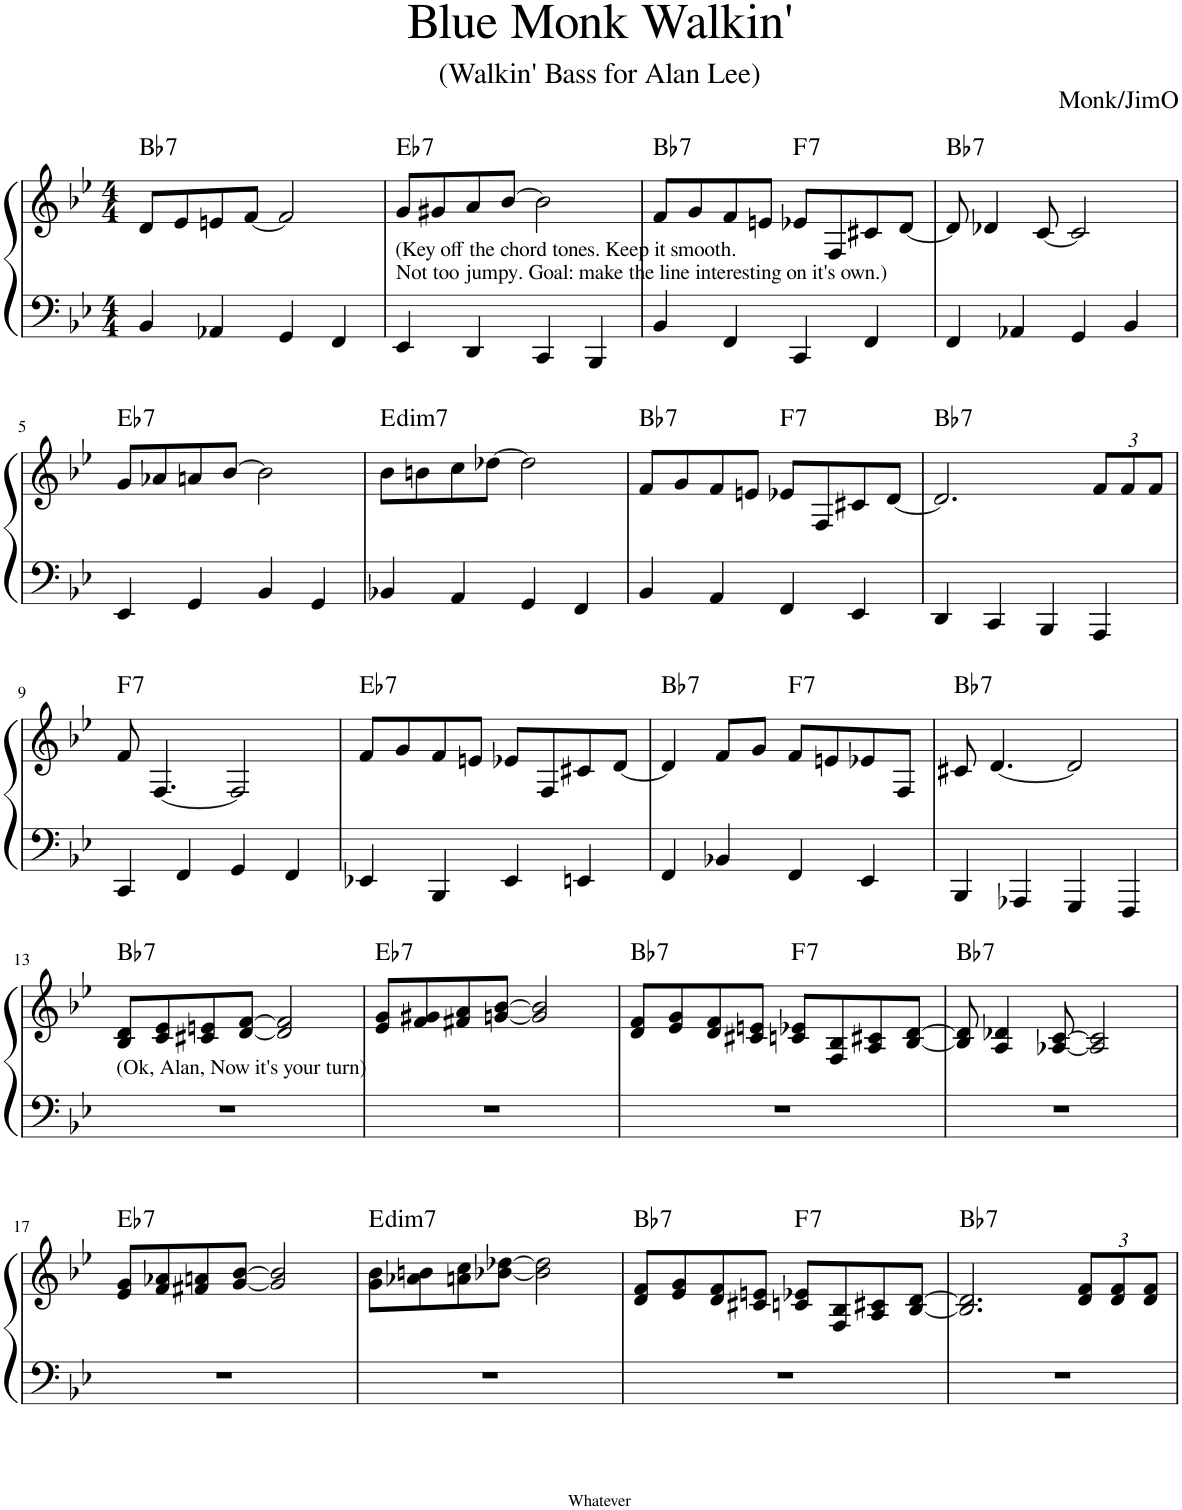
**kern	**kern	**harte
*part1	*part1	*part1
*staff2	*staff1	*
*I"Piano	*	*
*I'Pno.	*	*
*clefF4	*clefG2	*
*k[b-e-]	*k[b-e-]	*
*M4/4	*M4/4	*
=1	=1	=1
!	!	!LO:H:kt=7
4BB-/	8d/L	Bb:7
.	8e-/	.
4AA-X/	8en/	.
.	[8f/J	.
4GG/	2f/]	.
4FF/	.	.
=2	=2	=2
!LO:TX:a:t=(Key off the chord tones. Keep it smooth.	!	!
!LO:TX:a:t=Not too jumpy. Goal&colon; make the line interesting on it's own.)	!	!
!	!	!LO:H:kt=7
4EE-/	8g/L	Eb:7
.	8g#X/	.
4DD/	8a/	.
.	[8b-/J	.
4CC/	2b-\]	.
4BBB-/	.	.
=3	=3	=3
!	!	!LO:H:kt=7
4BB-/	8f/L	Bb:7
.	8g/	.
4FF/	8f/	.
.	8en/J	.
!	!	!LO:H:kt=7
4CC/	8e-X/L	F:7
.	8F/	.
4FF/	8c#X/	.
.	[8d/J	.
=4	=4	=4
!	!	!LO:H:kt=7
4FF/	8d/]	Bb:7
.	4d-X/	.
4AA-X/	.	.
.	[8c/	.
4GG/	2c/]	.
4BB-/	.	.
!!LO:LB:g=z
=5	=5	=5
!	!	!LO:H:kt=7
4EE-/	8g/L	Eb:7
.	8a-X/	.
4GG/	8an/	.
.	[8b-/J	.
4BB-/	2b-\]	.
4GG/	.	.
=6	=6	=6
!	!	!LO:H:kt=dim7
4BB-X/	8b-\L	E:dim7
.	8bn\	.
4AA/	8cc\	.
.	[8dd-X\J	.
4GG/	2dd-\]	.
4FF/	.	.
=7	=7	=7
!	!	!LO:H:kt=7
4BB-/	8f/L	Bb:7
.	8g/	.
4AA/	8f/	.
.	8en/J	.
!	!	!LO:H:kt=7
4FF/	8e-X/L	F:7
.	8F/	.
4EE-/	8c#X/	.
.	[8d/J	.
=8	=8	=8
!	!	!LO:H:kt=7
4DD/	2.d/]	Bb:7
4CC/	.	.
4BBB-/	.	.
*	*Xbrackettup	*
4AAA/	12f/L	.
.	12f/	.
.	12f/J	.
!!LO:LB:g=z
=9	=9	=9
!	!	!LO:H:kt=7
4CC/	8f/	F:7
.	[4.F/	.
4FF/	.	.
4GG/	2F/]	.
4FF/	.	.
=10	=10	=10
!	!	!LO:H:kt=7
4EE-X/	8f/L	Eb:7
.	8g/	.
4BBB-/	8f/	.
.	8en/J	.
4EE-/	8e-X/L	.
.	8F/	.
4EEn/	8c#X/	.
.	[8d/J	.
=11	=11	=11
!	!	!LO:H:kt=7
4FF/	4d/]	Bb:7
4BB-X/	8f/L	.
.	8g/J	.
!	!	!LO:H:kt=7
4FF/	8f/L	F:7
.	8en/	.
4EE-/	8e-X/	.
.	8F/J	.
=12	=12	=12
!	!	!LO:H:kt=7
4BBB-/	8c#X/	Bb:7
.	[4.d/	.
4AAA-X/	.	.
4GGG/	2d/]	.
4FFF/	.	.
!!LO:LB:g=z
=13	=13	=13
!LO:TX:a:t=(Ok, Alan, Now it's your turn)	!	!LO:H:kt=7
1r	8B-/ 8d/L	Bb:7
.	8c/ 8e-/	.
.	8c#X/ 8en/	.
.	[8d/ [8f/J	.
.	2d/] 2f/]	.
=14	=14	=14
!	!	!LO:H:kt=7
1r	8e-/ 8g/L	Eb:7
.	8f/ 8g#X/	.
.	8f#X/ 8a/	.
.	[8gn/ [8b-/J	.
.	2g/] 2b-/]	.
=15	=15	=15
!	!	!LO:H:kt=7
1r	8d/ 8f/L	Bb:7
.	8e-/ 8g/	.
.	8d/ 8f/	.
.	8c#X/ 8en/J	.
!	!	!LO:H:kt=7
.	8cn/ 8e-X/L	F:7
.	8F/ 8B-/	.
.	8A/ 8c#X/	.
.	[8B-/ [8d/J	.
=16	=16	=16
!	!	!LO:H:kt=7
1r	8B-/] 8d/]	Bb:7
.	4A/ 4d-X/	.
.	[8A-X/ [8c/	.
.	2A-/] 2c/]	.
!!LO:LB:g=z
=17	=17	=17
!	!	!LO:H:kt=7
1r	8e-/ 8g/L	Eb:7
.	8f/ 8a-X/	.
.	8f#X/ 8an/	.
.	[8g/ [8b-/J	.
.	2g/] 2b-/]	.
=18	=18	=18
!	!	!LO:H:kt=dim7
1r	8g\ 8b-\L	E:dim7
.	8a-X\ 8bn\	.
.	8an\ 8cc\	.
.	[8b-X\ [8dd-X\J	.
.	2b-\] 2dd-\]	.
=19	=19	=19
!	!	!LO:H:kt=7
1r	8d/ 8f/L	Bb:7
.	8e-/ 8g/	.
.	8d/ 8f/	.
.	8c#X/ 8en/J	.
!	!	!LO:H:kt=7
.	8cn/ 8e-X/L	F:7
.	8F/ 8B-/	.
.	8A/ 8c#X/	.
.	[8B-/ [8d/J	.
=20	=20	=20
!	!	!LO:H:kt=7
1r	2.B-/] 2.d/]	Bb:7
.	12d/ 12f/L	.
.	12d/ 12f/	.
.	12d/ 12f/J	.
=	=	=
*-	*-	*-
